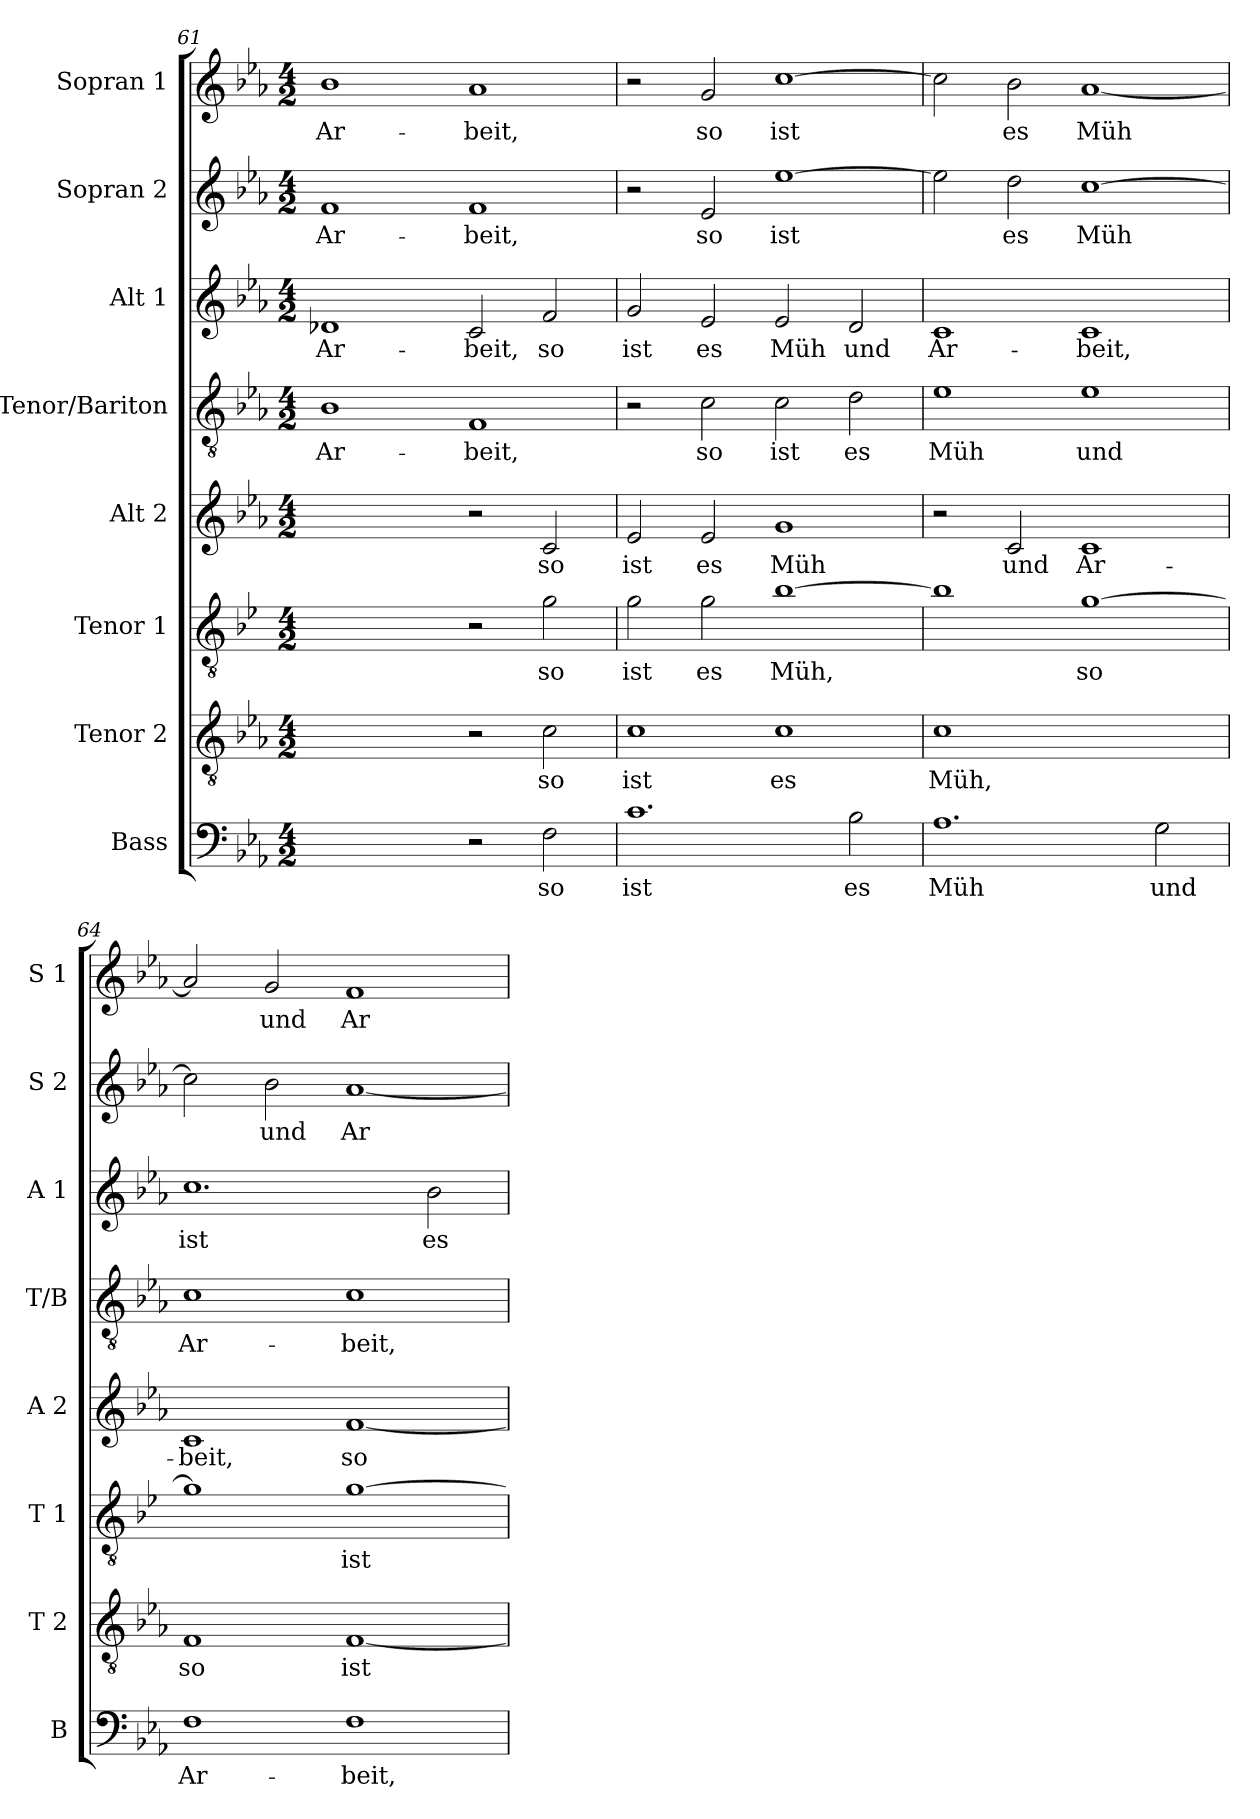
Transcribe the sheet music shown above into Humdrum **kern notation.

**kern	**text	**kern	**text	**kern	**text	**kern	**text	**kern	**text	**kern	**text	**kern	**text	**kern	**text
*part8	*part8	*part7	*part7	*part6	*part6	*part5	*part5	*part4	*part4	*part3	*part3	*part2	*part2	*part1	*part1
*staff8	*staff8	*staff7	*staff7	*staff6	*staff6	*staff5	*staff5	*staff4	*staff4	*staff3	*staff3	*staff2	*staff2	*staff1	*staff1
*I"Bass	*	*I"Tenor 2	*	*I"Tenor 1	*	*I"Alt 2	*	*I"Tenor/Bariton	*	*I"Alt 1	*	*I"Sopran 2	*	*I"Sopran 1	*
*I'B	*	*I'T 2	*	*I'T 1	*	*I'A 2	*	*I'T/B	*	*I'A 1	*	*I'S 2	*	*I'S 1	*
*clefF4	*	*clefGv2	*	*clefGv2	*	*clefG2	*	*clefGv2	*	*clefG2	*	*clefG2	*	*clefG2	*
*	*	*	*	*ITrd4c7	*	*	*	*	*	*	*	*	*	*	*
*k[b-e-a-]	*	*k[b-e-a-]	*	*k[b-e-a-]	*	*k[b-e-a-]	*	*k[b-e-a-]	*	*k[b-e-a-]	*	*k[b-e-a-]	*	*k[b-e-a-]	*
*M4/2	*	*M4/2	*	*M4/2	*	*M4/2	*	*M4/2	*	*M4/2	*	*M4/2	*	*M4/2	*
=61	=61	=61	=61	=61	=61	=61	=61	=61	=61	=61	=61	=61	=61	=61	=61
!	!	!	!	!	!	!	!	!	!LO:LY:b	!	!LO:LY:b	!	!LO:LY:b	!	!LO:LY:b
2ryy	.	2ryy	.	2ryy	.	2ryy	.	1B-	Ar-	1d-X	Ar-	1f	Ar-	1b-	Ar-
2ryy	.	2ryy	.	2ryy	.	2ryy	.	.	.	.	.	.	.	.	.
!	!	!	!	!	!	!	!	!	!LO:LY:b	!	!LO:LY:b	!	!LO:LY:b	!	!LO:LY:b
2r	.	2r	.	2r	.	2r	.	1F	beit,	2c/	beit,	1f	beit,	1a-	beit,
!	!LO:LY:b	!	!LO:LY:b	!	!LO:LY:b	!	!LO:LY:b	!	!	!	!LO:LY:b	!	!	!	!
2F\	so	2c\	so	2c\	so	2c/	so	.	.	2f/	so	.	.	.	.
=62	=62	=62	=62	=62	=62	=62	=62	=62	=62	=62	=62	=62	=62	=62	=62
!	!LO:LY:b	!	!LO:LY:b	!	!LO:LY:b	!	!LO:LY:b	!	!	!	!LO:LY:b	!	!	!	!
1.c	ist	1c	ist	2c\	ist	2e-/	ist	2r	.	2g/	ist	2r	.	2r	.
!	!	!	!	!	!LO:LY:b	!	!LO:LY:b	!	!LO:LY:b	!	!LO:LY:b	!	!LO:LY:b	!	!LO:LY:b
.	.	.	.	2c\	es	2e-/	es	2c\	so	2e-/	es	2e-/	so	2g/	so
!	!	!	!LO:LY:b	!	!LO:LY:b	!	!LO:LY:b	!	!LO:LY:b	!	!LO:LY:b	!	!LO:LY:b	!	!LO:LY:b
.	.	1c	es	[1e-	Müh,	1g	Müh	2c\	ist	2e-/	Müh	[1ee-	ist	[1cc	ist
!	!LO:LY:b	!	!	!	!	!	!	!	!LO:LY:b	!	!LO:LY:b	!	!	!	!
2B-\	es	.	.	.	.	.	.	2d\	es	2d/	und	.	.	.	.
=63	=63	=63	=63	=63	=63	=63	=63	=63	=63	=63	=63	=63	=63	=63	=63
!	!LO:LY:b	!	!LO:LY:b	!	!	!	!	!	!LO:LY:b	!	!LO:LY:b	!	!	!	!
1.A-	Müh	1c	Müh,	1e-]	.	2r	.	1e-	Müh	1c	Ar-	2ee-\]	.	2cc\]	.
!	!	!	!	!	!	!	!LO:LY:b	!	!	!	!	!	!LO:LY:b	!	!LO:LY:b
.	.	.	.	.	.	2c/	und	.	.	.	.	2dd\	es	2b-\	es
!	!	!	!	!	!LO:LY:b	!	!LO:LY:b	!	!LO:LY:b	!	!LO:LY:b	!	!LO:LY:b	!	!LO:LY:b
.	.	2ryy	.	[1c	so	1c	Ar-	1e-	und	1c	beit,	[1cc	Müh	[1a-	Müh
!	!LO:LY:b	!	!	!	!	!	!	!	!	!	!	!	!	!	!
2G\	und	2ryy	.	.	.	.	.	.	.	.	.	.	.	.	.
=64	=64	=64	=64	=64	=64	=64	=64	=64	=64	=64	=64	=64	=64	=64	=64
!	!LO:LY:b	!	!LO:LY:b	!	!	!	!LO:LY:b	!	!LO:LY:b	!	!LO:LY:b	!	!	!	!
1F	Ar-	1F	so	1c]	.	1c	beit,	1c	Ar-	1.cc	ist	2cc\]	.	2a-/]	.
!	!	!	!	!	!	!	!	!	!	!	!	!	!LO:LY:b	!	!LO:LY:b
.	.	.	.	.	.	.	.	.	.	.	.	2b-\	und	2g/	und
!	!LO:LY:b	!	!LO:LY:b	!	!LO:LY:b	!	!LO:LY:b	!	!LO:LY:b	!	!	!	!LO:LY:b	!	!LO:LY:b
1F	beit,	[1F	ist_-	[1c	ist_-	[1f	so_-	1c	beit,	.	.	[1a-	Ar_-	1f	Ar-
!	!	!	!	!	!	!	!	!	!	!	!LO:LY:b	!	!	!	!
.	.	.	.	.	.	.	.	.	.	2b-\	es	.	.	.	.
=	=	=	=	=	=	=	=	=	=	=	=	=	=	=	=
*-	*-	*-	*-	*-	*-	*-	*-	*-	*-	*-	*-	*-	*-	*-	*-
